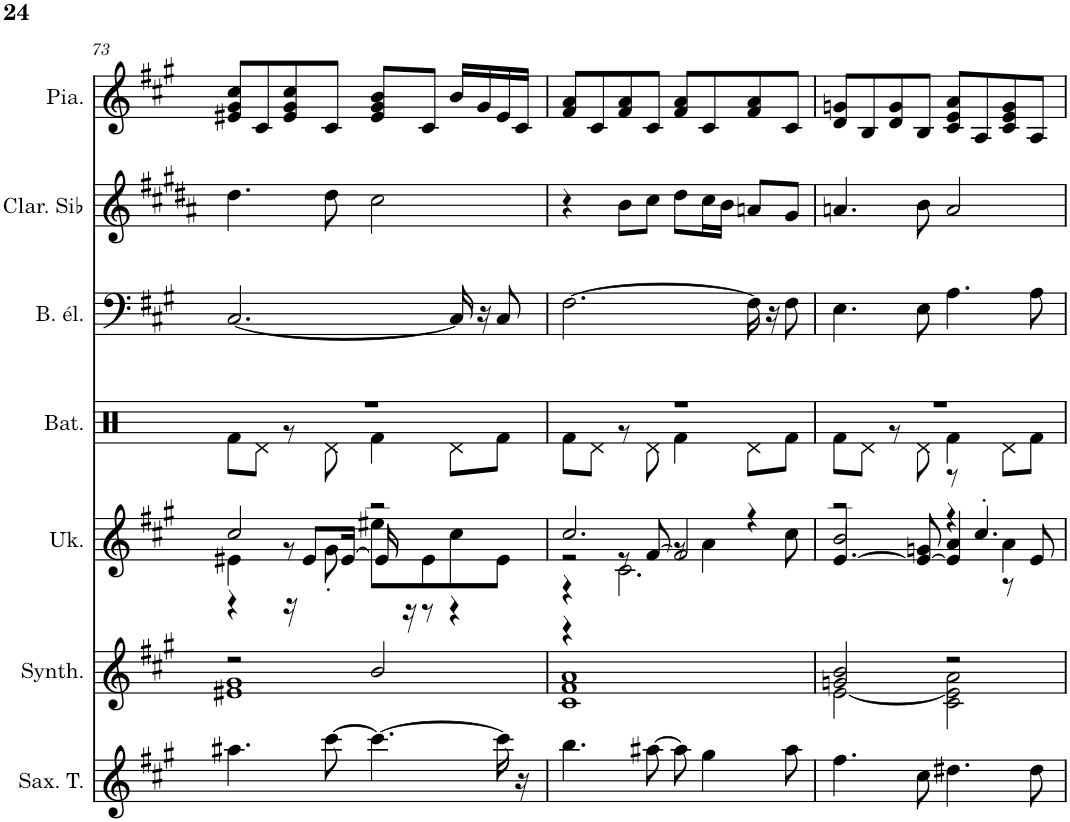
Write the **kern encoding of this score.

**kern	**kern	**kern	**kern	**kern	**kern	**kern
*part7	*part6	*part5	*part4	*part3	*part2	*part1
*staff7	*staff6	*staff5	*staff4	*staff3	*staff2	*staff1
*I"Saxophone Ténor, ** 5	*I"Synthétiseur d'instruments à cordes, ** 4	*I"Ukulélé, ** 3	*I"Batterie, ** DRUMS	*I"Basse électrique, ** 9	*I"Clarinette en Sib	*I"Piano
*I'Sax. T.	*I'Synth.	*I'Uk.	*I'Bat.	*I'B. él.	*I'Clar. Sib	*I'Pia.
!!LO:PB:g=z
*clefG2	*clefG2	*clefG2	*clefX	*clefF4	*clefG2	*clefG2
*Trd8c14	*	*	*	*Trd7c12	*Trd1c2	*
*k[f#c#g#]	*k[f#c#g#]	*k[f#c#g#]	*k[]	*k[f#c#g#]	*k[f#c#g#d#a#]	*k[f#c#g#]
*M4/4	*M4/4	*M4/4	*M4/4	*M4/4	*M4/4	*M4/4
=73	=73	=73	=73	=73	=73	=73
*	*^	*^	*^	*	*	*
*	*	*	*	*^	*	*	*	*	*
4.aa#X\	2r	1e#X 1g#	2cc#/	4e#X\	4r	1r	8Rf\L	[2.C#/	4.dd#\	8e#X/ 8g#/ 8cc#/L
.	.	.	.	.	.	.	8Rd\J	.	.	8c#/
.	.	.	.	8r	16r	.	8r	.	.	8e#/ 8g#/ 8cc#/
.	.	.	.	.	8e#/L	.	.	.	.	.
[8ccc#\	.	.	.	8g#'\	.	.	8Rd\	.	8dd#\	8c#/J
.	.	.	.	.	[16e#/Jk	.	.	.	.	.
4.ccc#\_	2b/	.	2r	8ee#X\L	16e#/]	.	4Rf\	.	2cc#\	8e#/ 8g#/ 8b/L
.	.	.	.	.	16r	.	.	.	.	.
.	.	.	.	8e#\	8r	.	.	.	.	8c#/J
.	.	.	.	8cc#\	4r	.	8Rd\L	16C#/]	.	16b/LL
.	.	.	.	.	.	.	.	16r	.	16g#/
16ccc#\]	.	.	.	8e#\J	.	.	8Rf\J	8C#/	.	16e#/
16r	.	.	.	.	.	.	.	.	.	16c#/JJ
*	*v	*v	*	*	*	*	*	*	*	*
=74	=74	=74	=74	=74	=74	=74	=74	=74	=74
*	*	*	*	*^	*	*	*	*	*
4.bb\	1c# 1f# 1a	2.cc#/	2r	4r	4r	1r	8Rf\L	[2.F#\	4r	8f#/ 8a/L
.	.	.	.	.	.	.	8Rd\J	.	.	8c#/
.	.	.	.	8r	2.c#\	.	8r	.	8b\L	8f#/ 8a/
[8aa#X\	.	.	.	[8f#/	.	.	8Rd\	.	8cc#\J	8c#/J
8aa#\]	.	.	8r	2f#/]	.	.	4Rf\	.	8dd#\L	8f#/ 8a/L
4gg#\	.	.	4a\	.	.	.	.	.	16cc#\L	8c#/
.	.	.	.	.	.	.	.	.	16b\JJ	.
.	.	4r	.	.	.	.	8Rd\L	16F#\]	8an/L	8f#/ 8a/
.	.	.	.	.	.	.	.	16r	.	.
8aa#\	.	.	8cc#\	.	.	.	8Rf\J	8F#\	8g#/J	8c#/J
*	*	*	*	*v	*v	*	*	*	*	*
=75	=75	=75	=75	=75	=75	=75	=75	=75	=75
*	*^	*	*	*	*	*	*	*	*
4.ff#\	2gn/ 2b/	[2e\	2b/	2r	[4.e/	1r	8Rf\L	4.E\	4.an/	8d/ 8gn/L
.	.	.	.	.	.	.	8Rd\J	.	.	8B/
.	.	.	.	.	.	.	8r	.	.	8d/ 8g/
8cc#\	.	.	.	.	8e/_ 8gn/	.	8Rd\	8E\	8b\	8B/J
4.dd#X\	2r	2c#\ 2e\] 2a\	8r	4r	4e/] 4a/	.	4Rf\	4.A\	2a/	8c#/ 8e/ 8a/L
.	.	.	4.cc#'/	.	.	.	.	.	.	8A/
.	.	.	.	4a\	8r	.	8Rd\L	.	.	8c#/ 8e/ 8g/
8dd#\	.	.	.	.	8e/	.	8Rf\J	8A\	.	8A/J
*	*v	*v	*	*	*	*v	*v	*	*	*
*	*	*v	*v	*v	*	*	*	*
=	=	=	=	=	=	=
*-	*-	*-	*-	*-	*-	*-
